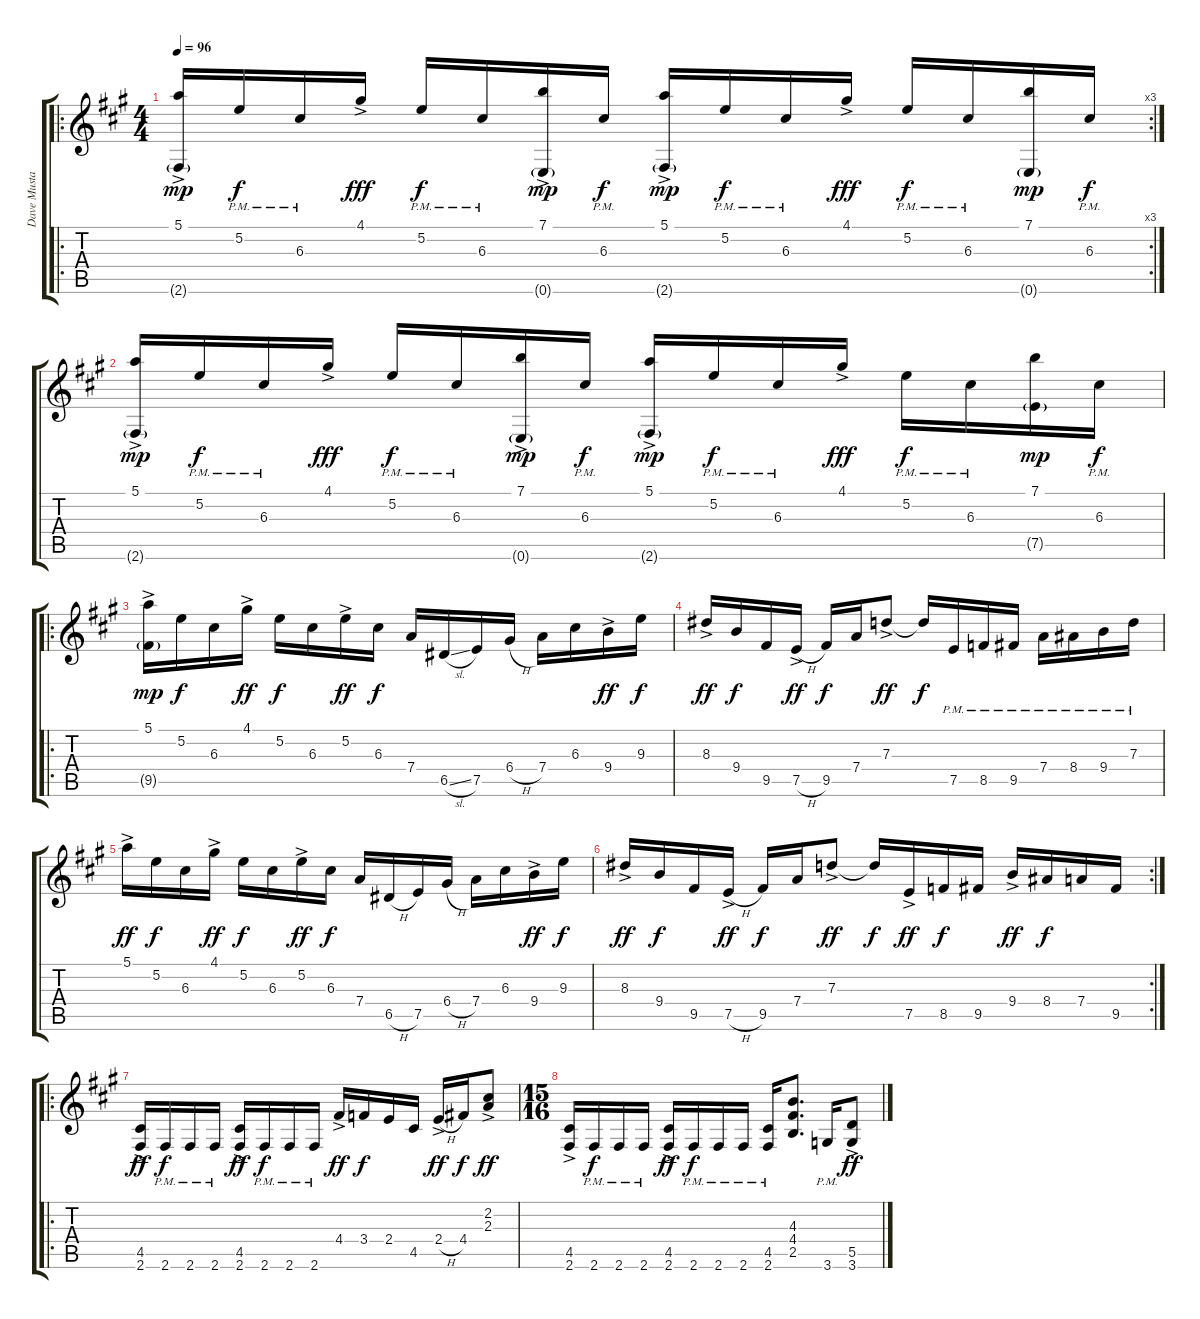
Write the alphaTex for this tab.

\track ("Dave Mustaine" "Dave Musta") {instrument distortionguitar}
\staff {score tabs}
\tuning (E4 B3 G3 D3 A2 E2) {hide}
\ro
\rc 3
\ts (4 4)
\tempo 96
\clef g2
\ks f#minor
(5.1{ac} 2.6{g}).16{dy mp instrument distortionguitar} 5.2{pm}.16{dy f} 6.3{pm}.16 4.1{ac}.16{dy fff} 5.2{pm}.16{dy f} 6.3{pm}.16 (7.1{ac} 0.6{g}).16{dy mp} 6.3{pm}.16{dy f} (5.1{ac} 2.6{g}).16{dy mp} 5.2{pm}.16{dy f} 6.3{pm}.16 4.1{ac}.16{dy fff} 5.2{pm}.16{dy f} 6.3{pm}.16 (7.1 0.6{g}).16{dy mp} 6.3{pm}.16{dy f} |
(5.1{ac} 2.6{g}).16{dy mp} 5.2{pm}.16{dy f} 6.3{pm}.16 4.1{ac}.16{dy fff} 5.2{pm}.16{dy f} 6.3{pm}.16 (7.1{ac} 0.6{g}).16{dy mp} 6.3{pm}.16{dy f} (5.1{ac} 2.6{g}).16{dy mp} 5.2{pm}.16{dy f} 6.3{pm}.16 4.1{ac}.16{dy fff} 5.2{pm}.16{dy f} 6.3{pm}.16 (7.1 7.5{g}).16{dy mp} 6.3{pm}.16{dy f} |
\ro
(5.1{ac} 9.5{g}).16{dy mp} 5.2.16{dy f} 6.3.16 4.1{ac}.16{dy ff} 5.2.16{dy f} 6.3.16 5.2{ac}.16{dy ff} 6.3.16{dy f} 7.4.16 6.5{sl}.16 7.5.16 6.4{h}.16 7.4.16 6.3.16 9.4{ac}.16{dy ff} 9.3.16{dy f} |
8.3{ac}.16{dy ff} 9.4.16{dy f} 9.5.16 7.5{h ac}.16{dy ff} 9.5.16{dy f} 7.4.16 7.3{ac}.8{dy ff} 7.3{t}.16{dy f} 7.5{pm}.16 8.5{pm}.16 9.5{pm}.16 7.4{pm}.16 8.4{pm}.16 9.4{pm}.16 7.3{pm}.16 |
5.1{ac}.16{dy ff} 5.2.16{dy f} 6.3.16 4.1{ac}.16{dy ff} 5.2.16{dy f} 6.3.16 5.2{ac}.16{dy ff} 6.3.16{dy f} 7.4.16 6.5{h}.16 7.5.16 6.4{h}.16 7.4.16 6.3.16 9.4{ac}.16{dy ff} 9.3.16{dy f} |
\rc 2
8.3{ac}.16{dy ff} 9.4.16{dy f} 9.5.16 7.5{h ac}.16{dy ff} 9.5.16{dy f} 7.4.16 7.3{ac}.8{dy ff} 7.3{t}.16{dy f} 7.5{ac}.16{dy ff} 8.5.16{dy f} 9.5.16 9.4{ac}.16{dy ff} 8.4.16{dy f} 7.4.16 9.5.16 |
\ro
(4.5{ac} 2.6{ac}).16{dy ff} 2.6{pm}.16{dy f} 2.6{pm}.16 2.6{pm}.16 (4.5{ac} 2.6{ac}).16{dy ff} 2.6{pm}.16{dy f} 2.6{pm}.16 2.6{pm}.16 4.4{ac}.16{dy ff} 3.4.16{dy f} 2.4.16 4.5.16 2.4{h ac}.16{dy ff} 4.4.16{dy f} (2.2{ac} 2.3{ac}).8{dy ff} |
\ts (15 16)
(4.5{ac} 2.6{ac}).16 2.6{pm}.16{dy f} 2.6{pm}.16 2.6{pm}.16 (4.5{ac} 2.6{ac}).16{dy ff} 2.6{pm}.16{dy f} 2.6{pm}.16 2.6{pm}.16 (4.5{pm} 2.6{pm}).16 (4.3 4.4 2.5).8{d} 3.6{pm}.16 (5.5{ac} 3.6{ac}).8{dy ff}
